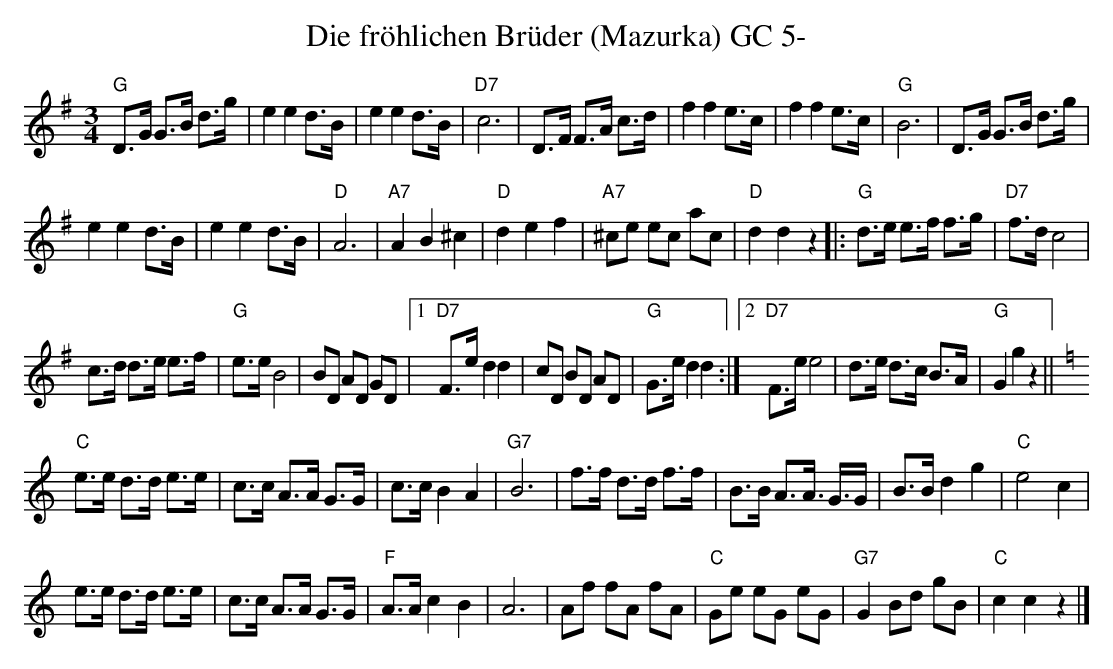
X:1
T:Die fröhlichen Brüder (Mazurka) GC 5-
M:3/4
L:1/8
K:Gmaj
"G"D>G G>B d>g | e2e2 d>B | e2e2 d>B | "D7"c6 | D>F F>A c>d | f2f2 e>c | f2f2 e>c | "G"B6 | D>G G>B d>g |
e2e2 d>B | e2e2 d>B | "D"A6 | "A7"A2B2^c2 | "D"d2e2f2 | "A7"^ce ec ac | "D"d2d2z2 |: "G"d>e e>f f>g | "D7"f>d c4 |
c>d d>e e>f | "G"e>e B4 | BD AD GD |1 "D7"F>e d2d2 | cD BD AD | "G"G>e d2d2 :|2 "D7"F>e e4 | d>e d>c B>A | "G"G2g2z2 || [K:Cmaj]
"C"e>e d>d e>e | c>c A>A G>G | c>c B2A2 | "G7"B6 | f>f d>d f>f | B>B A>A> G>G | B>B d2g2 | "C"e4c2 |
e>e d>d e>e | c>c A>A G>G | "F"A>A c2B2 | A6 | Af fA fA | "C"Ge eG eG | "G7"G2 Bd gB | "C"c2c2z2 |]
